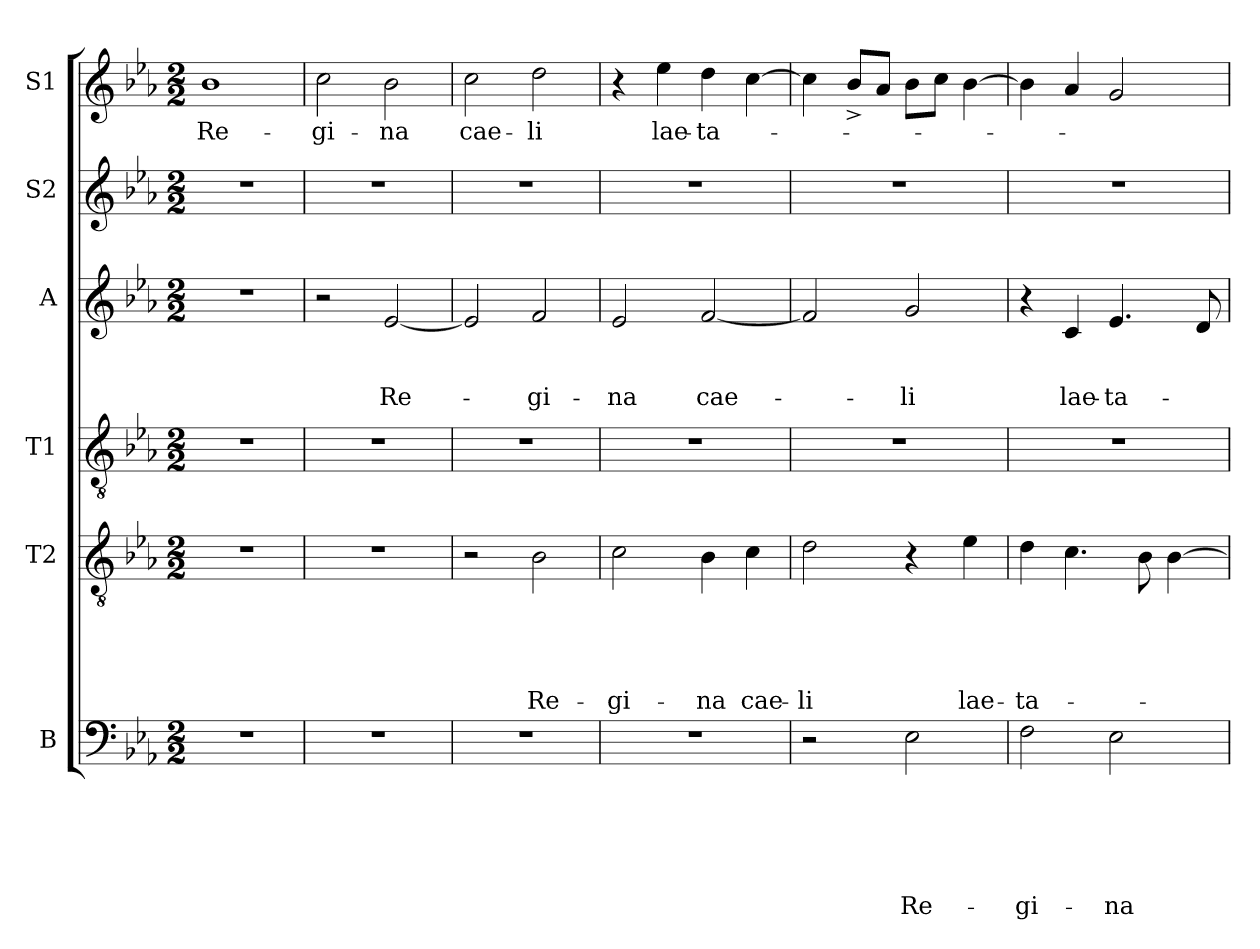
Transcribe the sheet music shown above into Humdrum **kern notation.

**kern	**text	**text	**text	**text	**text	**text	**kern	**text	**text	**text	**text	**text	**kern	**kern	**text	**text	**text	**kern	**kern	**text
*part6	*part6	*part6	*part6	*part6	*part6	*part6	*part5	*part5	*part5	*part5	*part5	*part5	*part4	*part3	*part3	*part3	*part3	*part2	*part1	*part1
*staff6	*staff6	*staff6	*staff6	*staff6	*staff6	*staff6	*staff5	*staff5	*staff5	*staff5	*staff5	*staff5	*staff4	*staff3	*staff3	*staff3	*staff3	*staff2	*staff1	*staff1
*I"B	*	*	*	*	*	*	*I"T2	*	*	*	*	*	*I"T1	*I"A	*	*	*	*I"S2	*I"S1	*
*I'B	*	*	*	*	*	*	*I'T2	*	*	*	*	*	*I'T1	*I'A	*	*	*	*I'S2	*I'S1	*
*clefF4	*	*	*	*	*	*	*clefGv2	*	*	*	*	*	*clefGv2	*clefG2	*	*	*	*clefG2	*clefG2	*
*k[b-e-a-]	*	*	*	*	*	*	*k[b-e-a-]	*	*	*	*	*	*k[b-e-a-]	*k[b-e-a-]	*	*	*	*k[b-e-a-]	*k[b-e-a-]	*
*E-:	*	*	*	*	*	*	*E-:	*	*	*	*	*	*E-:	*E-:	*	*	*	*E-:	*E-:	*
*M2/2	*	*	*	*	*	*	*M2/2	*	*	*	*	*	*M2/2	*M2/2	*	*	*	*M2/2	*M2/2	*
=1	=1	=1	=1	=1	=1	=1	=1	=1	=1	=1	=1	=1	=1	=1	=1	=1	=1	=1	=1	=1
!	!	!	!	!	!	!	!	!	!	!	!	!	!	!	!	!	!	!	!	!LO:LY:b
1r	.	.	.	.	.	.	1r	.	.	.	.	.	1r	1r	.	.	.	1r	1b-	Re-
=2	=2	=2	=2	=2	=2	=2	=2	=2	=2	=2	=2	=2	=2	=2	=2	=2	=2	=2	=2	=2
!	!	!	!	!	!	!	!	!	!	!	!	!	!	!	!	!	!	!	!	!LO:LY:b
1r	.	.	.	.	.	.	1r	.	.	.	.	.	1r	2r	.	.	.	1r	2cc\	-gi-
!	!	!	!	!	!	!	!	!	!	!	!	!	!	!	!	!	!LO:LY:b	!	!	!LO:LY:b
.	.	.	.	.	.	.	.	.	.	.	.	.	.	[<2e-/	.	.	Re-	.	2b-\	-na
=3	=3	=3	=3	=3	=3	=3	=3	=3	=3	=3	=3	=3	=3	=3	=3	=3	=3	=3	=3	=3
!	!	!	!	!	!	!	!	!	!	!	!	!	!	!	!	!	!	!	!	!LO:LY:b
1r	.	.	.	.	.	.	2r	.	.	.	.	.	1r	2e-/]	.	.	.	1r	2cc\	cae-
!	!	!	!	!	!	!	!	!	!	!	!	!LO:LY:b	!	!	!	!	!LO:LY:b	!	!	!LO:LY:b
.	.	.	.	.	.	.	2B-\	.	.	.	.	Re-	.	2f/	.	.	-gi-	.	2dd\	-li
=4	=4	=4	=4	=4	=4	=4	=4	=4	=4	=4	=4	=4	=4	=4	=4	=4	=4	=4	=4	=4
!	!	!	!	!	!	!	!	!	!	!	!	!LO:LY:b	!	!	!	!	!LO:LY:b	!	!	!
1r	.	.	.	.	.	.	2c\	.	.	.	.	-gi-	1r	2e-/	.	.	-na	1r	4r	.
!	!	!	!	!	!	!	!	!	!	!	!	!	!	!	!	!	!	!	!	!LO:LY:b
.	.	.	.	.	.	.	.	.	.	.	.	.	.	.	.	.	.	.	4ee-\	lae-
!	!	!	!	!	!	!	!	!	!	!	!	!LO:LY:b	!	!	!	!	!LO:LY:b	!	!	!LO:LY:b
.	.	.	.	.	.	.	4B-\	.	.	.	.	-na	.	[<2f/	.	.	cae-	.	4dd\	-ta-
!	!	!	!	!	!	!	!	!	!	!	!	!LO:LY:b	!	!	!	!	!	!	!	!
.	.	.	.	.	.	.	4c\	.	.	.	.	cae-	.	.	.	.	.	.	[>4cc\	.
=5	=5	=5	=5	=5	=5	=5	=5	=5	=5	=5	=5	=5	=5	=5	=5	=5	=5	=5	=5	=5
!	!	!	!	!	!	!	!	!	!	!	!	!LO:LY:b	!	!	!	!	!	!	!	!
2r	.	.	.	.	.	.	2d\	.	.	.	.	-li	1r	2f/]	.	.	.	1r	4cc\]	.
.	.	.	.	.	.	.	.	.	.	.	.	.	.	.	.	.	.	.	8b-^</L	.
.	.	.	.	.	.	.	.	.	.	.	.	.	.	.	.	.	.	.	8a-/J	.
!	!	!	!	!	!	!LO:LY:b	!	!	!	!	!	!	!	!	!	!	!LO:LY:b	!	!	!
2E-\	.	.	.	.	.	Re-	4r	.	.	.	.	.	.	2g/	.	.	-li	.	8b-\L	.
.	.	.	.	.	.	.	.	.	.	.	.	.	.	.	.	.	.	.	8cc\J	.
!	!	!	!	!	!	!	!	!	!	!	!	!LO:LY:b	!	!	!	!	!	!	!	!
.	.	.	.	.	.	.	4e-\	.	.	.	.	lae-	.	.	.	.	.	.	[>4b-\	.
=6	=6	=6	=6	=6	=6	=6	=6	=6	=6	=6	=6	=6	=6	=6	=6	=6	=6	=6	=6	=6
!	!	!	!	!	!	!LO:LY:b	!	!	!	!	!	!LO:LY:b	!	!	!	!	!	!	!	!
2F\	.	.	.	.	.	-gi-	4d\	.	.	.	.	-ta-	1r	4r	.	.	.	1r	4b-\]	.
!	!	!	!	!	!	!	!	!	!	!	!	!	!	!	!	!	!LO:LY:b	!	!	!
.	.	.	.	.	.	.	4.c\	.	.	.	.	.	.	4c/	.	.	lae-	.	4a-/	.
!	!	!	!	!	!	!LO:LY:b	!	!	!	!	!	!	!	!	!	!	!LO:LY:b	!	!	!
2E-\	.	.	.	.	.	-na	.	.	.	.	.	.	.	4.e-/	.	.	-ta-	.	2g/	.
.	.	.	.	.	.	.	8B-\	.	.	.	.	.	.	.	.	.	.	.	.	.
.	.	.	.	.	.	.	[>4B-\	.	.	.	.	.	.	.	.	.	.	.	.	.
.	.	.	.	.	.	.	.	.	.	.	.	.	.	8d/	.	.	.	.	.	.
=	=	=	=	=	=	=	=	=	=	=	=	=	=	=	=	=	=	=	=	=
*-	*-	*-	*-	*-	*-	*-	*-	*-	*-	*-	*-	*-	*-	*-	*-	*-	*-	*-	*-	*-
